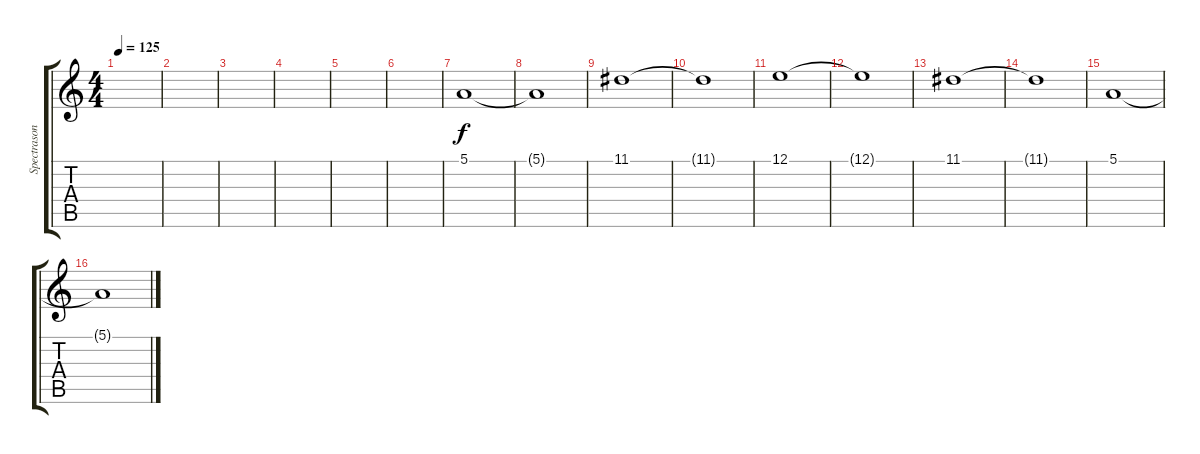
\track ("Spectrasonics Omnisphere" "Spectrason") {instrument synthvoice}
\staff {score tabs}
\tuning (E4 B3 G3 D3 A2 E2) {hide}
\ts (4 4)
\tempo 125
\clef g2
\ks c
|
|
|
|
|
|
5.1.1 |
5.1{t}.1 |
11.1.1 |
11.1{t}.1 |
12.1.1 |
12.1{t}.1 |
11.1.1 |
11.1{t}.1 |
5.1.1 |
5.1{t}.1
